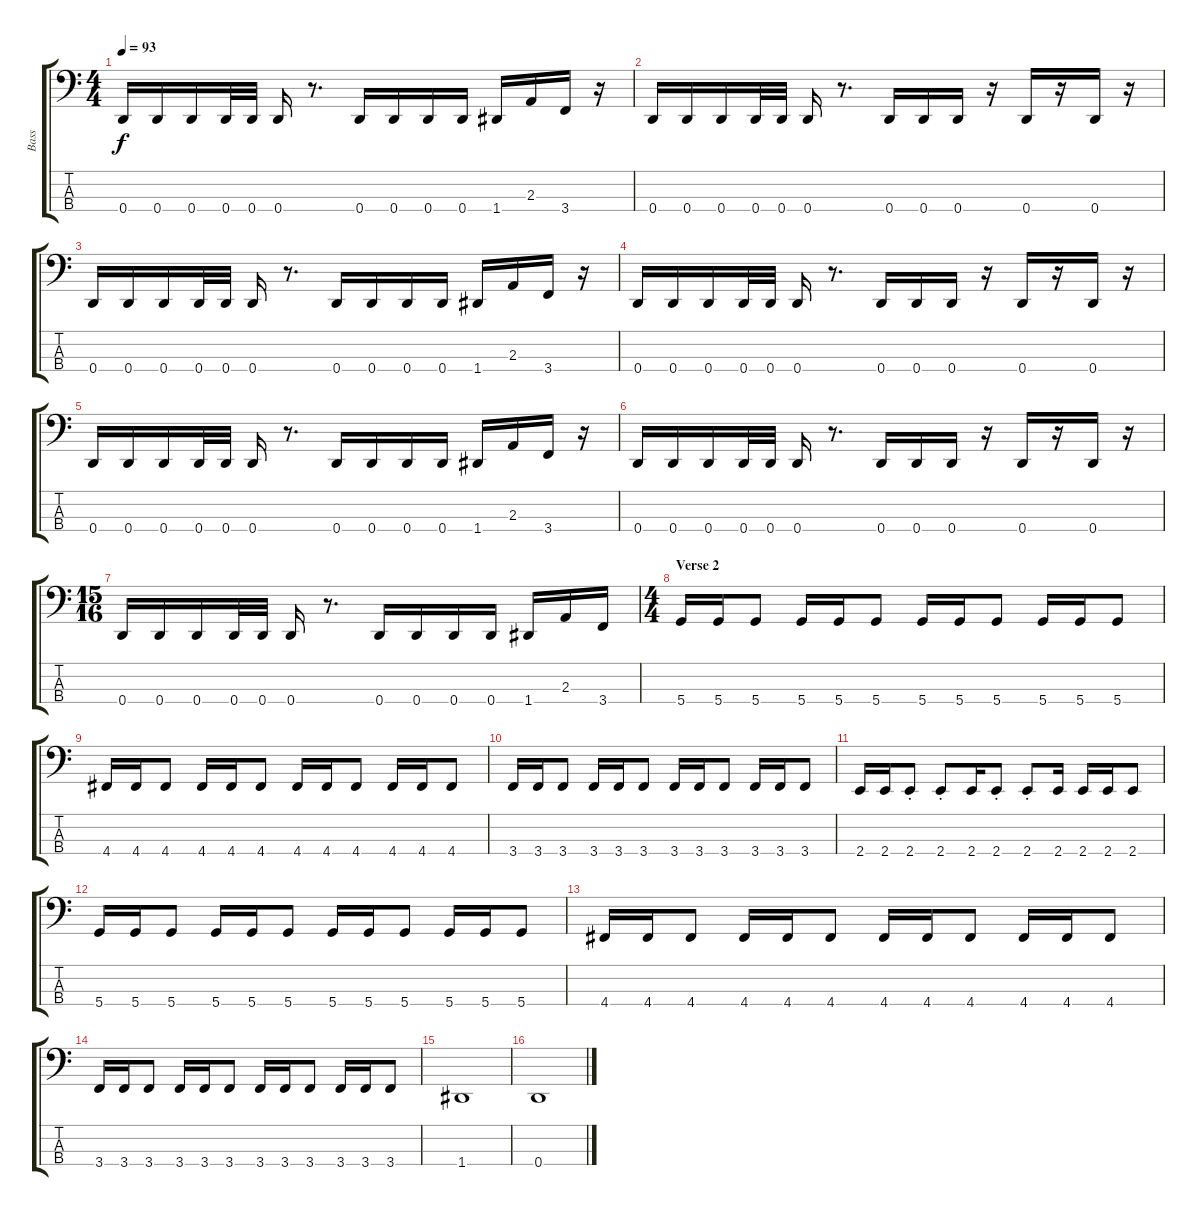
\track ("Bass" "Bass") {instrument electricbassfinger}
\staff {score tabs}
\tuning (F2 C2 G1 D1) {hide}
\ts (4 4)
\tempo 93
\clef f4
\ks c
0.4.16{dy f} 0.4.16 0.4.16 0.4.32 0.4.32 0.4.16 r.8{d} 0.4.16 0.4.16 0.4.16 0.4.16 1.4.16 2.3.16 3.4.16 r.16 |
0.4.16 0.4.16 0.4.16 0.4.32 0.4.32 0.4.16 r.8{d} 0.4.16 0.4.16 0.4.16 r.16 0.4.16 r.16 0.4.16 r.16 |
0.4.16 0.4.16 0.4.16 0.4.32 0.4.32 0.4.16 r.8{d} 0.4.16 0.4.16 0.4.16 0.4.16 1.4.16 2.3.16 3.4.16 r.16 |
0.4.16 0.4.16 0.4.16 0.4.32 0.4.32 0.4.16 r.8{d} 0.4.16 0.4.16 0.4.16 r.16 0.4.16 r.16 0.4.16 r.16 |
0.4.16 0.4.16 0.4.16 0.4.32 0.4.32 0.4.16 r.8{d} 0.4.16 0.4.16 0.4.16 0.4.16 1.4.16 2.3.16 3.4.16 r.16 |
0.4.16 0.4.16 0.4.16 0.4.32 0.4.32 0.4.16 r.8{d} 0.4.16 0.4.16 0.4.16 r.16 0.4.16 r.16 0.4.16 r.16 |
\ts (15 16)
0.4.16 0.4.16 0.4.16 0.4.32 0.4.32 0.4.16 r.8{d} 0.4.16 0.4.16 0.4.16 0.4.16 1.4.16 2.3.16 3.4.16 |
\ts (4 4)
\section ("" "Verse 2")
5.4.16 5.4.16 5.4.8 5.4.16 5.4.16 5.4.8 5.4.16 5.4.16 5.4.8 5.4.16 5.4.16 5.4.8 |
4.4.16 4.4.16 4.4.8 4.4.16 4.4.16 4.4.8 4.4.16 4.4.16 4.4.8 4.4.16 4.4.16 4.4.8 |
3.4.16 3.4.16 3.4.8 3.4.16 3.4.16 3.4.8 3.4.16 3.4.16 3.4.8 3.4.16 3.4.16 3.4.8 |
2.4.16 2.4.16 2.4{st}.8 2.4{st}.8 2.4.16 2.4{st}.8 2.4{st}.8 2.4.16 2.4.16 2.4.16 2.4.8 |
5.4.16 5.4.16 5.4.8 5.4.16 5.4.16 5.4.8 5.4.16 5.4.16 5.4.8 5.4.16 5.4.16 5.4.8 |
4.4.16 4.4.16 4.4.8 4.4.16 4.4.16 4.4.8 4.4.16 4.4.16 4.4.8 4.4.16 4.4.16 4.4.8 |
3.4.16 3.4.16 3.4.8 3.4.16 3.4.16 3.4.8 3.4.16 3.4.16 3.4.8 3.4.16 3.4.16 3.4.8 |
1.4.1 |
0.4.1
